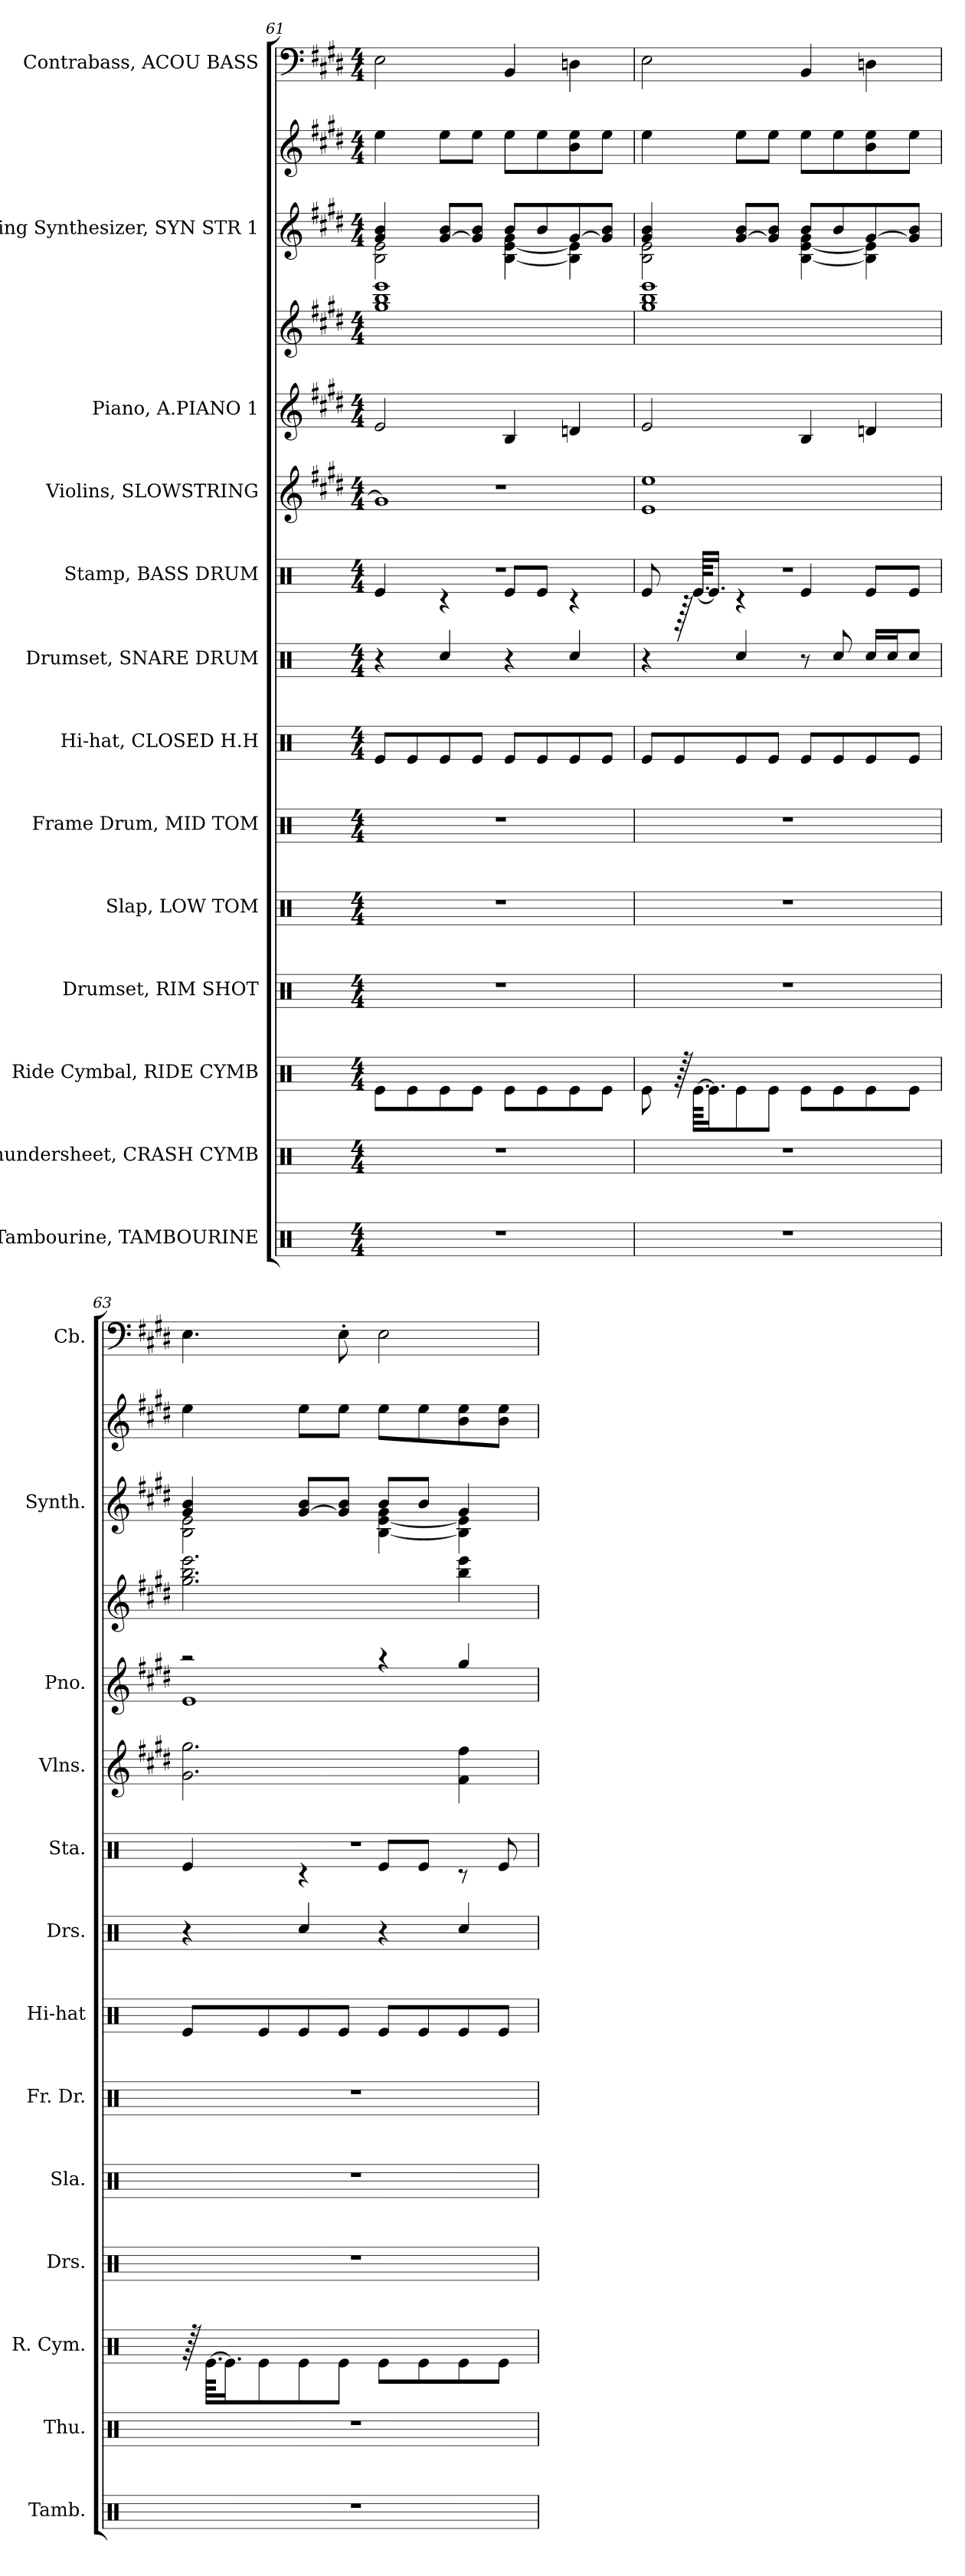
**kern	**kern	**kern	**kern	**kern	**kern	**kern	**kern	**kern	**kern	**kern	**kern	**kern	**kern	**kern
*part13	*part12	*part11	*part10	*part9	*part8	*part7	*part6	*part5	*part4	*part3	*part3	*part2	*part2	*part1
*staff15	*staff14	*staff13	*staff12	*staff11	*staff10	*staff9	*staff8	*staff7	*staff6	*staff5	*staff4	*staff3	*staff2	*staff1
*I"Tambourine, TAMBOURINE	*I"Thundersheet, CRASH CYMB	*I"Ride Cymbal, RIDE CYMB	*I"Drumset, RIM SHOT	*I"Slap, LOW TOM	*I"Frame Drum, MID TOM	*I"Hi-hat, CLOSED H.H	*I"Drumset, SNARE DRUM	*I"Stamp, BASS DRUM	*I"Violins, SLOWSTRING	*I"Piano, A.PIANO 1	*	*I"String Synthesizer, SYN STR 1	*	*I"Contrabass, ACOU BASS
*I'Tamb.	*I'Thu.	*I'R. Cym.	*I'Drs.	*I'Sla.	*I'Fr. Dr.	*I'Hi-hat	*I'Drs.	*I'Sta.	*I'Vlns.	*I'Pno.	*	*I'Synth.	*	*I'Cb.
*clefX	*clefX	*clefX	*clefX	*clefX	*clefX	*clefX	*clefX	*clefX	*clefG2	*clefG2	*clefG2	*clefG2	*clefG2	*clefF4
*	*	*	*	*	*	*	*	*	*	*	*	*	*	*ITrd7c12
*k[]	*k[]	*k[]	*k[]	*k[]	*k[]	*k[]	*k[]	*k[]	*k[f#c#g#d#]	*k[f#c#g#d#]	*k[f#c#g#d#]	*k[f#c#g#d#]	*k[f#c#g#d#]	*k[f#c#g#d#]
*M4/4	*M4/4	*M4/4	*M4/4	*M4/4	*M4/4	*M4/4	*M4/4	*M4/4	*M4/4	*M4/4	*M4/4	*M4/4	*M4/4	*M4/4
=61	=61	=61	=61	=61	=61	=61	=61	=61	=61	=61	=61	=61	=61	=61
*	*	*	*	*	*	*	*	*^	*^	*	*	*^	*	*
1r	1r	8Re\L	1r	1r	1r	8Re/L	4r	1r	4Re/	1r	1g#]	2e/	1gg# 1bb 1eee	4g#/ 4b/	2B\ 2e\	4ee\	2EE\
.	.	8Re\	.	.	.	8Re/	.	.	.	.	.	.	.	.	.	.	.
.	.	8Re\	.	.	.	8Re/	4Rcc/	.	4r	.	.	.	.	[8g#/ 8b/L	.	8ee\L	.
.	.	8Re\J	.	.	.	8Re/J	.	.	.	.	.	.	.	8g#/] 8b/J	.	8ee\J	.
.	.	8Re\L	.	.	.	8Re/L	4r	.	8Re/L	.	.	4B/	.	8b/L	[4B\ [4e\ 4g#\	8ee\L	4BBB/
.	.	8Re\	.	.	.	8Re/	.	.	8Re/J	.	.	.	.	8b/	.	8ee\	.
.	.	8Re\	.	.	.	8Re/	4Rcc/	.	4r	.	.	4dn/	.	[8g#/	4B\] 4e\]	8b\ 8ee\	4DDn\
.	.	8Re\J	.	.	.	8Re/J	.	.	.	.	.	.	.	8g#/] 8b/J	.	8ee\J	.
*	*	*	*	*	*	*	*	*	*	*v	*v	*	*	*	*	*	*
!!LO:PB:g=z
=62	=62	=62	=62	=62	=62	=62	=62	=62	=62	=62	=62	=62	=62	=62	=62	=62
1r	1r	8Re\	1r	1r	1r	8Re/L	4r	1r	8Re/	1e 1ee	2e/	1gg# 1bb 1eee	4g#/ 4b/	2B\ 2e\	4ee\	2EE\
.	.	128r	.	.	.	8Re/	.	.	128r	.	.	.	.	.	.	.
.	.	[64.Re\KKLL	.	.	.	.	.	.	[64.Re/KKLL	.	.	.	.	.	.	.
.	.	16.Re\J]	.	.	.	.	.	.	16.Re/JJ]	.	.	.	.	.	.	.
.	.	8Re\	.	.	.	8Re/	4Rcc/	.	4r	.	.	.	[8g#/ 8b/L	.	8ee\L	.
.	.	8Re\J	.	.	.	8Re/J	.	.	.	.	.	.	8g#/] 8b/J	.	8ee\J	.
.	.	8Re\L	.	.	.	8Re/L	8r	.	4Re/	.	4B/	.	8b/L	[4B\ [4e\ 4g#\	8ee\L	4BBB/
.	.	8Re\	.	.	.	8Re/	8Rcc/	.	.	.	.	.	8b/	.	8ee\	.
.	.	8Re\	.	.	.	8Re/	16Rcc/LL	.	8Re/L	.	4dn/	.	[8g#/	4B\] 4e\]	8b\ 8ee\	4DDn\
.	.	.	.	.	.	.	16Rcc/J	.	.	.	.	.	.	.	.	.
.	.	8Re\J	.	.	.	8Re/J	8Rcc/J	.	8Re/J	.	.	.	8g#/] 8b/J	.	8ee\J	.
=63	=63	=63	=63	=63	=63	=63	=63	=63	=63	=63	=63	=63	=63	=63	=63	=63
*	*	*	*	*	*	*	*	*	*	*	*^	*	*	*	*	*
1r	1r	128r	1r	1r	1r	8Re/L	4r	1r	4Re/	2.g#\ 2.gg#\	2r	1e	2.gg#\ 2.bb\ 2.eee\	4g#/ 4b/	2B\ 2e\	4ee\	4.EE\
.	.	[64.Re\KKLL	.	.	.	.	.	.	.	.	.	.	.	.	.	.	.
.	.	16.Re\J]	.	.	.	.	.	.	.	.	.	.	.	.	.	.	.
.	.	8Re\	.	.	.	8Re/	.	.	.	.	.	.	.	.	.	.	.
.	.	8Re\	.	.	.	8Re/	4Rcc/	.	4r	.	.	.	.	[8g#/ 8b/L	.	8ee\L	.
.	.	8Re\J	.	.	.	8Re/J	.	.	.	.	.	.	.	8g#/] 8b/J	.	8ee\J	8EE'\
.	.	8Re\L	.	.	.	8Re/L	4r	.	8Re/L	.	4r	.	.	8b/L	[4B\ [4e\ 4g#\	8ee\L	2EE\
.	.	8Re\	.	.	.	8Re/	.	.	8Re/J	.	.	.	.	8b/J	.	8ee\	.
.	.	8Re\	.	.	.	8Re/	4Rcc/	.	8r	4f#\ 4ff#\	4gg#/	.	4bb\ 4eee\	4g#/	4B\] 4e\]	8b\ 8ee\	.
.	.	8Re\J	.	.	.	8Re/J	.	.	8Re/	.	.	.	.	.	.	8b\ 8ee\J	.
*	*	*	*	*	*	*	*	*v	*v	*	*v	*v	*	*v	*v	*	*
=	=	=	=	=	=	=	=	=	=	=	=	=	=	=
*-	*-	*-	*-	*-	*-	*-	*-	*-	*-	*-	*-	*-	*-	*-
